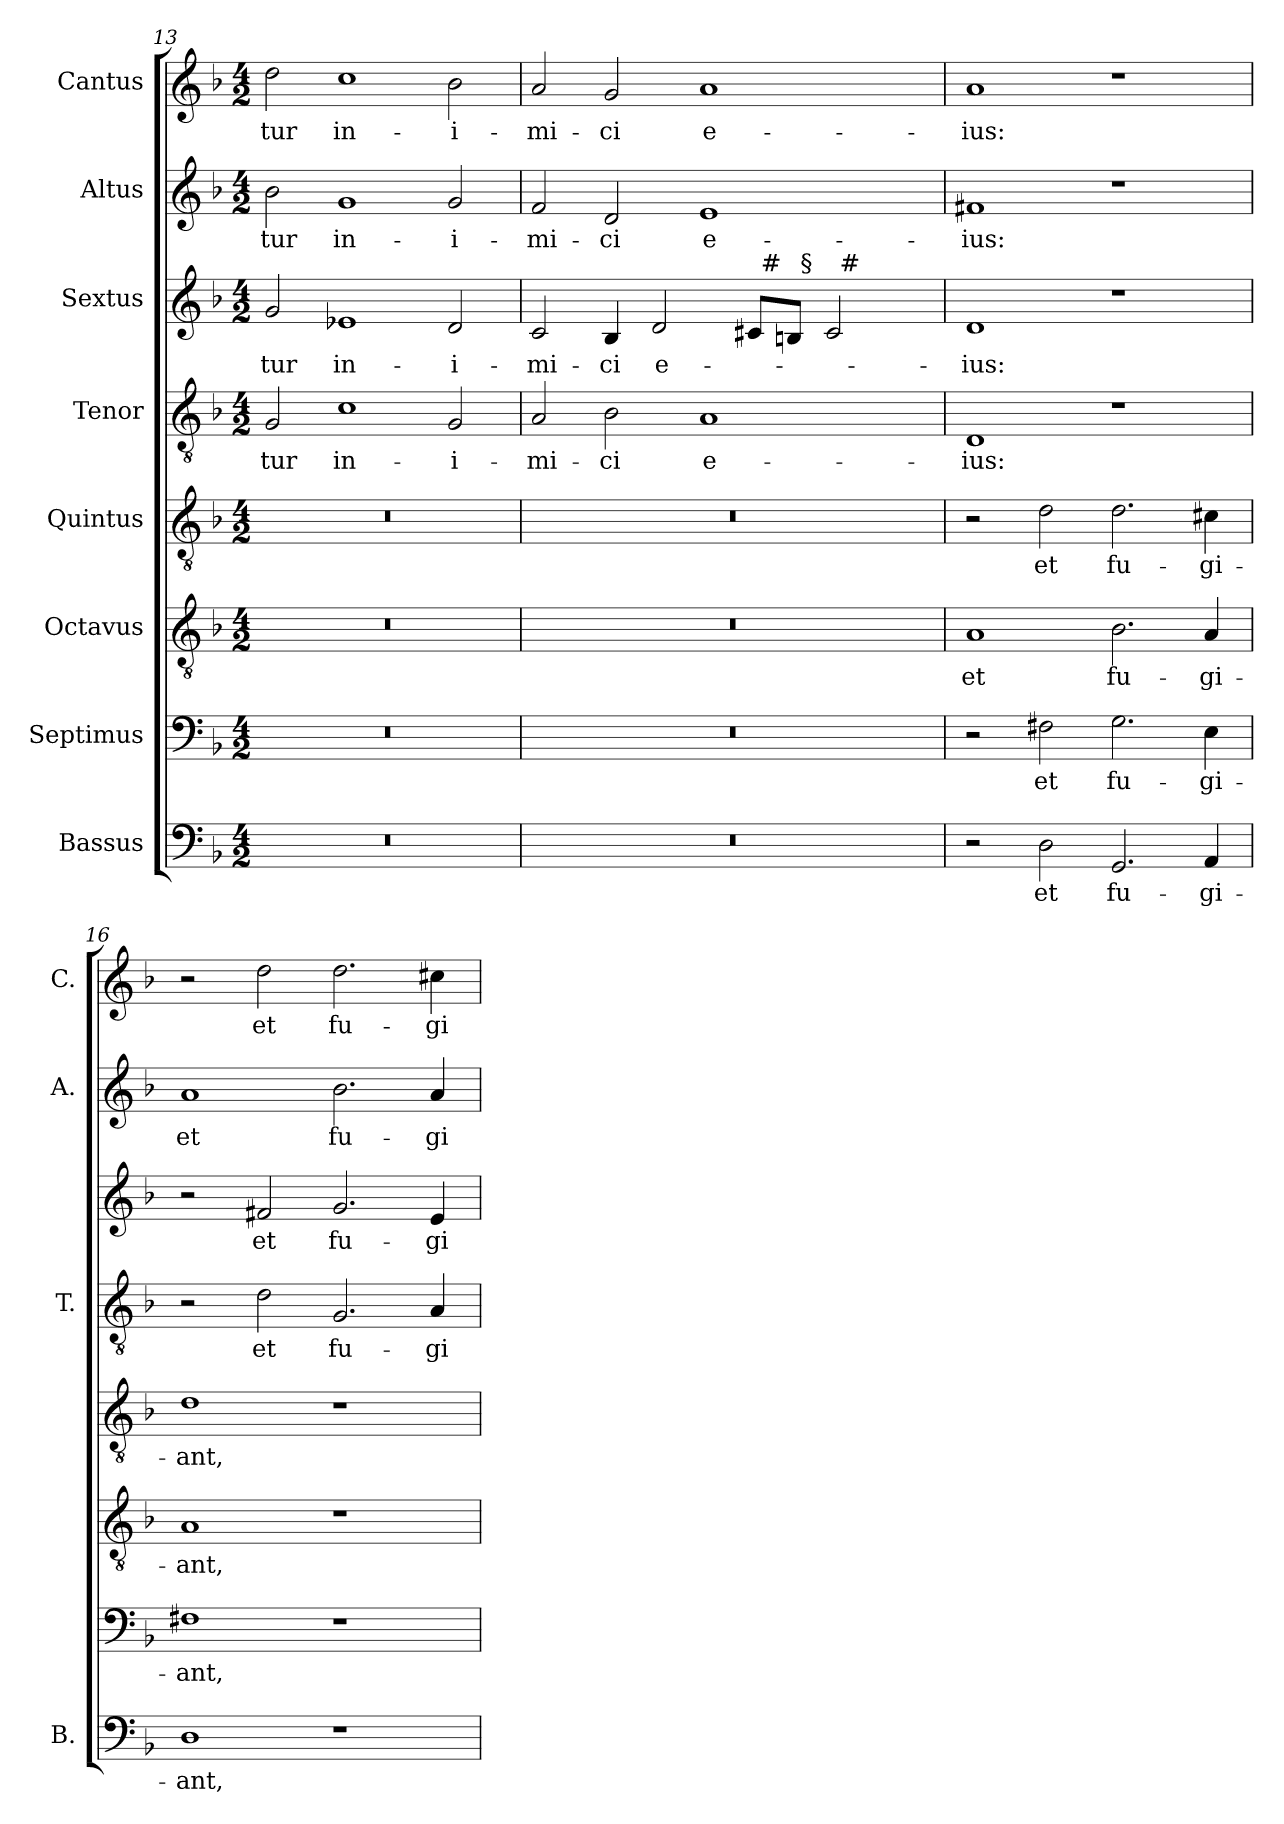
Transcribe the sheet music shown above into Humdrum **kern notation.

**kern	**text	**kern	**text	**kern	**text	**kern	**text	**kern	**text	**kern	**text	**kern	**text	**kern	**text
*part8	*part8	*part7	*part7	*part6	*part6	*part5	*part5	*part4	*part4	*part3	*part3	*part2	*part2	*part1	*part1
*staff8	*staff8	*staff7	*staff7	*staff6	*staff6	*staff5	*staff5	*staff4	*staff4	*staff3	*staff3	*staff2	*staff2	*staff1	*staff1
*I"Bassus	*	*I"Septimus	*	*I"Octavus	*	*I"Quintus	*	*I"Tenor	*	*I"Sextus	*	*I"Altus	*	*I"Cantus	*
*I'B.	*	*	*	*	*	*	*	*I'T.	*	*	*	*I'A.	*	*I'C.	*
*clefF4	*	*clefF4	*	*clefGv2	*	*clefGv2	*	*clefGv2	*	*clefG2	*	*clefG2	*	*clefG2	*
*	*	*	*	*ITrd7c12	*	*ITrd7c12	*	*ITrd7c12	*	*	*	*	*	*	*
*k[b-]	*	*k[b-]	*	*k[b-]	*	*k[b-]	*	*k[b-]	*	*k[b-]	*	*k[b-]	*	*k[b-]	*
*d:	*	*d:	*	*d:	*	*d:	*	*d:	*	*d:	*	*d:	*	*d:	*
*M4/2	*	*M4/2	*	*M4/2	*	*M4/2	*	*M4/2	*	*M4/2	*	*M4/2	*	*M4/2	*
=13	=13	=13	=13	=13	=13	=13	=13	=13	=13	=13	=13	=13	=13	=13	=13
!LO:N:vis=1	!	!LO:N:vis=1	!	!LO:N:vis=1	!	!LO:N:vis=1	!	!	!LO:LY:b	!	!LO:LY:b	!	!LO:LY:b	!	!LO:LY:b
0r	.	0r	.	0r	.	0r	.	2GG/	-tur	2g/	-tur	2b-\	-tur	2dd\	-tur
!	!	!	!	!	!	!	!	!	!LO:LY:b	!	!LO:LY:b	!	!LO:LY:b	!	!LO:LY:b
.	.	.	.	.	.	.	.	1C	in-	1e-X	in-	1g	in-	1cc	in-
!	!	!	!	!	!	!	!	!	!LO:LY:b	!	!LO:LY:b	!	!LO:LY:b	!	!LO:LY:b
.	.	.	.	.	.	.	.	2GG/	-i-	2d/	-i-	2g/	-i-	2b-\	-i-
!!LO:LB:g=z
=14	=14	=14	=14	=14	=14	=14	=14	=14	=14	=14	=14	=14	=14	=14	=14
!LO:N:vis=1	!	!LO:N:vis=1	!	!LO:N:vis=1	!	!LO:N:vis=1	!	!	!LO:LY:b	!	!LO:LY:b	!	!LO:LY:b	!	!LO:LY:b
*	*	*	*	*	*	*	*	*	*	*^	*	*	*	*	*
*	*	*	*	*	*	*	*	*	*	*	*^	*	*	*	*	*
*	*	*	*	*	*	*	*	*	*	*	*	*^	*	*	*	*	*
0r	.	0r	.	0r	.	0r	.	2AA/	-mi-	2c/	1ryy	1ryy	1ryy	-mi-	2f/	-mi-	2a/	-mi-
!	!	!	!	!	!	!	!	!	!LO:LY:b	!	!	!	!	!LO:LY:b	!	!LO:LY:b	!	!LO:LY:b
.	.	.	.	.	.	.	.	2BB-\	-ci	4B-/	.	.	.	-ci	2d/	-ci	2g/	-ci
!	!	!	!	!	!	!	!	!	!	!	!	!	!	!LO:LY:b	!	!	!	!
.	.	.	.	.	.	.	.	.	.	2d/	.	.	.	e-	.	.	.	.
!	!	!	!	!	!	!	!	!	!LO:LY:b	!	!	!	!	!	!	!LO:LY:b	!	!LO:LY:b
.	.	.	.	.	.	.	.	1AA	e-	.	4ryy	4ryy	2ryy	.	1e	e-	1a	e-
.	.	.	.	.	.	.	.	.	.	8c#/L	32ryy	8ryy	.	.	.	.	.	.
!	!	!	!	!	!	!	!	!	!	!	!LO:TX:a:t=#	!	!	!	!	!	!	!
.	.	.	.	.	.	.	.	.	.	.	2ryy	.	.	.	.	.	.	.
.	.	.	.	.	.	.	.	.	.	8B/J	.	32ryy	.	.	.	.	.	.
!	!	!	!	!	!	!	!	!	!	!	!	!LO:TX:a:t=§	!	!	!	!	!	!
.	.	.	.	.	.	.	.	.	.	.	.	2ryy	.	.	.	.	.	.
.	.	.	.	.	.	.	.	.	.	2c#/	.	.	32ryy	.	.	.	.	.
!	!	!	!	!	!	!	!	!	!	!	!	!	!LO:TX:a:t=#	!	!	!	!	!
.	.	.	.	.	.	.	.	.	.	.	.	.	4...ryy	.	.	.	.	.
.	.	.	.	.	.	.	.	.	.	.	8..ryy	.	.	.	.	.	.	.
.	.	.	.	.	.	.	.	.	.	.	.	16.ryy	.	.	.	.	.	.
=15	=15	=15	=15	=15	=15	=15	=15	=15	=15	=15	=15	=15	=15	=15	=15	=15	=15	=15
!	!	!	!	!	!LO:LY:b	!	!	!	!LO:LY:b	!	!	!	!	!LO:LY:b	!	!LO:LY:b	!	!LO:LY:b
*	*	*	*	*	*	*	*	*	*	*v	*v	*v	*v	*	*	*	*	*
2r	.	2r	.	1AA	et	2r	.	1DD	-ius:	1d	-ius:	1f#X	-ius:	1a	-ius:
!	!LO:LY:b	!	!LO:LY:b	!	!	!	!LO:LY:b	!	!	!	!	!	!	!	!
2D\	et	2F#X\	et	.	.	2D\	et	.	.	.	.	.	.	.	.
!	!LO:LY:b	!	!LO:LY:b	!	!LO:LY:b	!	!LO:LY:b	!	!	!	!	!	!	!	!
2.GG/	fu-	2.G\	fu-	2.BB-\	fu-	2.D\	fu-	1r	.	1r	.	1r	.	1r	.
!	!LO:LY:b	!	!LO:LY:b	!	!LO:LY:b	!	!LO:LY:b	!	!	!	!	!	!	!	!
4AA/	-gi-	4E\	-gi-	4AA/	-gi-	4C#X\	-gi-	.	.	.	.	.	.	.	.
=16	=16	=16	=16	=16	=16	=16	=16	=16	=16	=16	=16	=16	=16	=16	=16
!	!LO:LY:b	!	!LO:LY:b	!	!LO:LY:b	!	!LO:LY:b	!	!	!	!	!	!LO:LY:b	!	!
1D	-ant,	1F#X	-ant,	1AA	-ant,	1D	-ant,	2r	.	2r	.	1a	et	2r	.
!	!	!	!	!	!	!	!	!	!LO:LY:b	!	!LO:LY:b	!	!	!	!LO:LY:b
.	.	.	.	.	.	.	.	2D\	et	2f#X/	et	.	.	2dd\	et
!	!	!	!	!	!	!	!	!	!LO:LY:b	!	!LO:LY:b	!	!LO:LY:b	!	!LO:LY:b
1r	.	1r	.	1r	.	1r	.	2.GG/	fu-	2.g/	fu-	2.b-\	fu-	2.dd\	fu-
!	!	!	!	!	!	!	!	!	!LO:LY:b	!	!LO:LY:b	!	!LO:LY:b	!	!LO:LY:b
.	.	.	.	.	.	.	.	4AA/	-gi-	4e/	-gi-	4a/	-gi-	4cc#X\	-gi-
=	=	=	=	=	=	=	=	=	=	=	=	=	=	=	=
*-	*-	*-	*-	*-	*-	*-	*-	*-	*-	*-	*-	*-	*-	*-	*-
